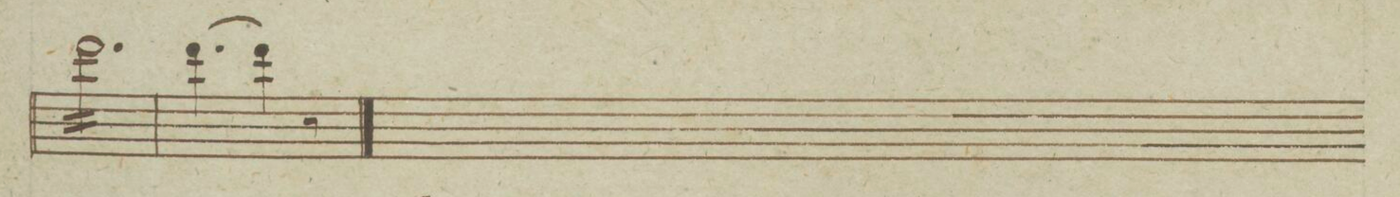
**kern	**dynam
*I"Violino Primo	*
*clefG2	*
*k[b-e-]	*
*met(c)	*
*M6/8	*
*tremolo	*
16ddd\LL	.
16ddd\	.
16ddd\	.
16ddd\	.
16ddd\	.
16ddd\	.
16ddd\	.
16ddd\	.
16ddd\	.
16ddd\	.
16ddd\	.
16ddd\JJ	.
*Xtremolo	*
=76	=76
[4.ddd\	.
4ddd\]	.
8r	.
=77||	=77||
*k[f#]	*
*G:	*
*M2/4	*
*-	*-
